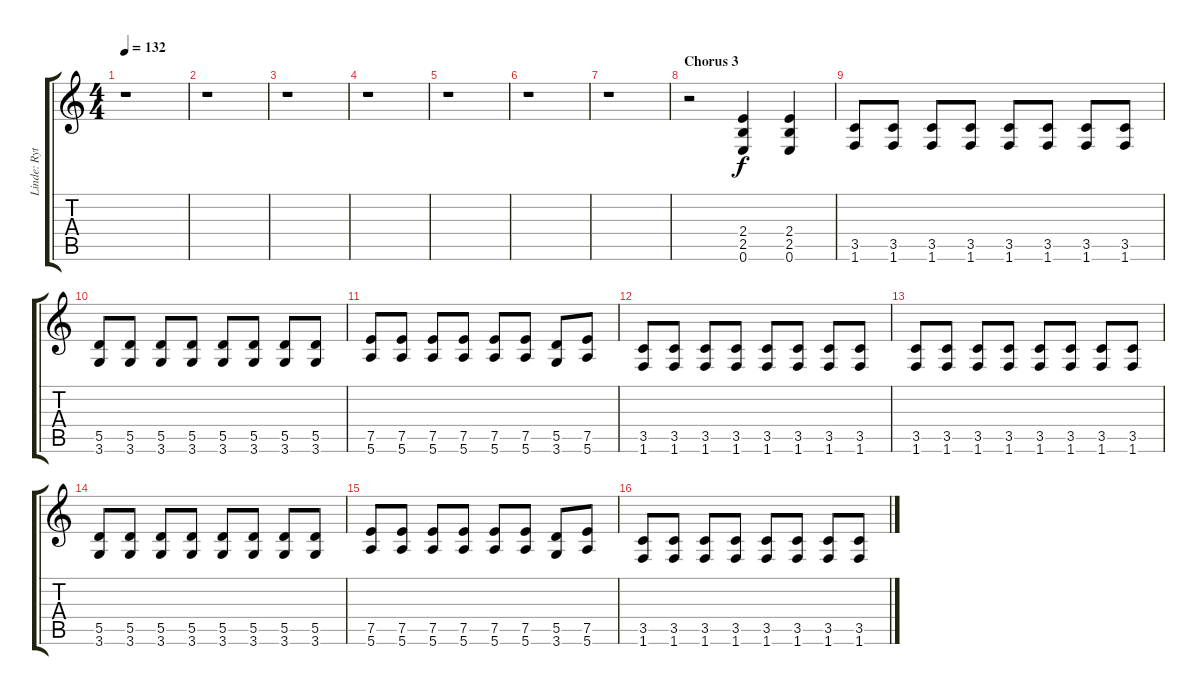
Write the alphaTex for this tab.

\track ("Linde: Rythm Guitar" "Linde: Ryt") {instrument distortionguitar}
\staff {score tabs}
\tuning (E4 B3 G3 D3 A2 E2) {hide}
\ts (4 4)
\tempo 132
\clef g2
\ks c
r.1{dy f} |
r.1 |
r.1 |
r.1 |
r.1 |
r.1 |
r.1 |
\section ("" "Chorus 3")
r.2 (2.4 2.5 0.6).4 (2.4 2.5 0.6).4 |
(3.5 1.6).8 (3.5 1.6).8 (3.5 1.6).8 (3.5 1.6).8 (3.5 1.6).8 (3.5 1.6).8 (3.5 1.6).8 (3.5 1.6).8 |
(5.5 3.6).8 (5.5 3.6).8 (5.5 3.6).8 (5.5 3.6).8 (5.5 3.6).8 (5.5 3.6).8 (5.5 3.6).8 (5.5 3.6).8 |
(7.5 5.6).8 (7.5 5.6).8 (7.5 5.6).8 (7.5 5.6).8 (7.5 5.6).8 (7.5 5.6).8 (5.5 3.6).8 (7.5 5.6).8 |
(3.5 1.6).8 (3.5 1.6).8 (3.5 1.6).8 (3.5 1.6).8 (3.5 1.6).8 (3.5 1.6).8 (3.5 1.6).8 (3.5 1.6).8 |
(3.5 1.6).8 (3.5 1.6).8 (3.5 1.6).8 (3.5 1.6).8 (3.5 1.6).8 (3.5 1.6).8 (3.5 1.6).8 (3.5 1.6).8 |
(5.5 3.6).8 (5.5 3.6).8 (5.5 3.6).8 (5.5 3.6).8 (5.5 3.6).8 (5.5 3.6).8 (5.5 3.6).8 (5.5 3.6).8 |
(7.5 5.6).8 (7.5 5.6).8 (7.5 5.6).8 (7.5 5.6).8 (7.5 5.6).8 (7.5 5.6).8 (5.5 3.6).8 (7.5 5.6).8 |
(3.5 1.6).8 (3.5 1.6).8 (3.5 1.6).8 (3.5 1.6).8 (3.5 1.6).8 (3.5 1.6).8 (3.5 1.6).8 (3.5 1.6).8
